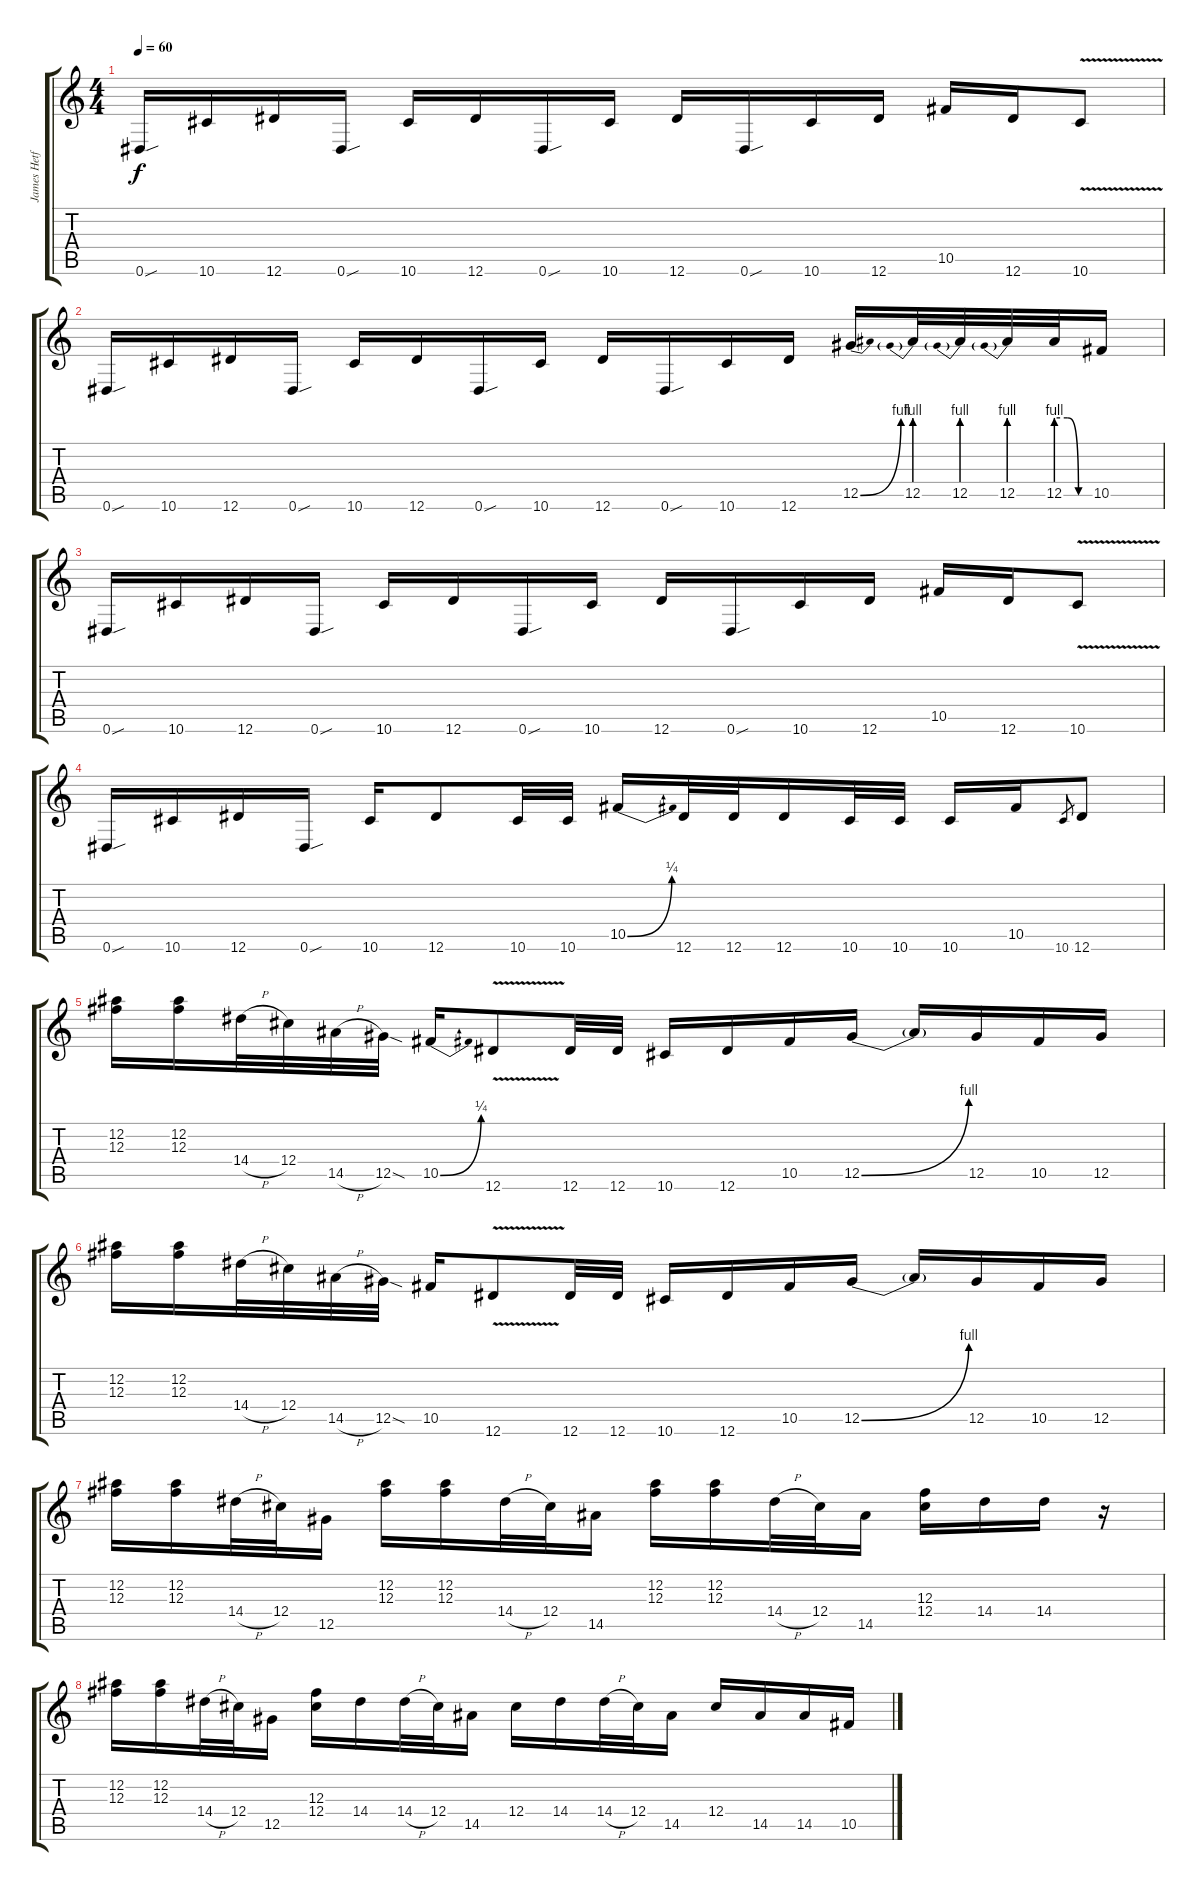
\track ("James Hetfeild" "James Hetf") {instrument distortionguitar}
\staff {score tabs}
\tuning (Eb4 Bb3 Gb3 Db3 Ab2 Eb2) {hide}
\ts (4 4)
\tempo 60
\clef g2
\ks c
0.6{sou}.16{dy f} 10.6.16 12.6.16 0.6{sou}.16 10.6.16 12.6.16 0.6{sou}.16 10.6.16 12.6.16 0.6{sou}.16 10.6.16 12.6.16 10.5.16 12.6.16 10.6{v}.8 |
0.6{sou}.16 10.6.16 12.6.16 0.6{sou}.16 10.6.16 12.6.16 0.6{sou}.16 10.6.16 12.6.16 0.6{sou}.16 10.6.16 12.6.16 12.5{be (bend 0 0 60 4)}.16 12.5{be (prebend 0 4 60 4)}.32 12.5{be (prebend 0 4 60 4)}.32 12.5{be (prebend 0 4 60 4)}.32 12.5{be (custom 0 4 20 4 40 0 60 0)}.32 10.5.16 |
0.6{sou}.16 10.6.16 12.6.16 0.6{sou}.16 10.6.16 12.6.16 0.6{sou}.16 10.6.16 12.6.16 0.6{sou}.16 10.6.16 12.6.16 10.5.16 12.6.16 10.6{v}.8 |
0.6{sou}.16 10.6.16 12.6.16 0.6{sou}.16 10.6.16 12.6.8 10.6.32 10.6.32 10.5{be (bend 0 0 60 1)}.16 12.6.32 12.6.32 12.6.16 10.6.32 10.6.32 10.6.16 10.5.16 10.6.8{gr} 12.6.8 |
(12.2 12.3).16 (12.2 12.3).16 14.4{h}.32 12.4.32 14.5{h}.32 12.5{sod}.32 10.5{be (bend 0 0 60 1)}.16 12.6{v}.8 12.6.32 12.6.32 10.6.16 12.6.16 10.5.16 12.5{be (bend 0 0 60 4)}.16 12.5{t}.16 12.5.16 10.5.16 12.5.16 |
(12.2 12.3).16 (12.2 12.3).16 14.4{h}.32 12.4.32 14.5{h}.32 12.5{sod}.32 10.5.16 12.6{v}.8 12.6.32 12.6.32 10.6.16 12.6.16 10.5.16 12.5{be (bend 0 0 60 4)}.16 12.5{t}.16 12.5.16 10.5.16 12.5.16 |
(12.2 12.3).16 (12.2 12.3).16 14.4{h}.32 12.4.32 12.5.16 (12.2 12.3).16 (12.2 12.3).16 14.4{h}.32 12.4.32 14.5.16 (12.2 12.3).16 (12.2 12.3).16 14.4{h}.32 12.4.32 14.5.16 (12.3 12.4).16 14.4.16 14.4.16 r.16 |
(12.2 12.3).16 (12.2 12.3).16 14.4{h}.32 12.4.32 12.5.16 (12.3 12.4).16 14.4.16 14.4{h}.32 12.4.32 14.5.16 12.4.16 14.4.16 14.4{h}.32 12.4.32 14.5.16 12.4.16 14.5.16 14.5.16 10.5.16
